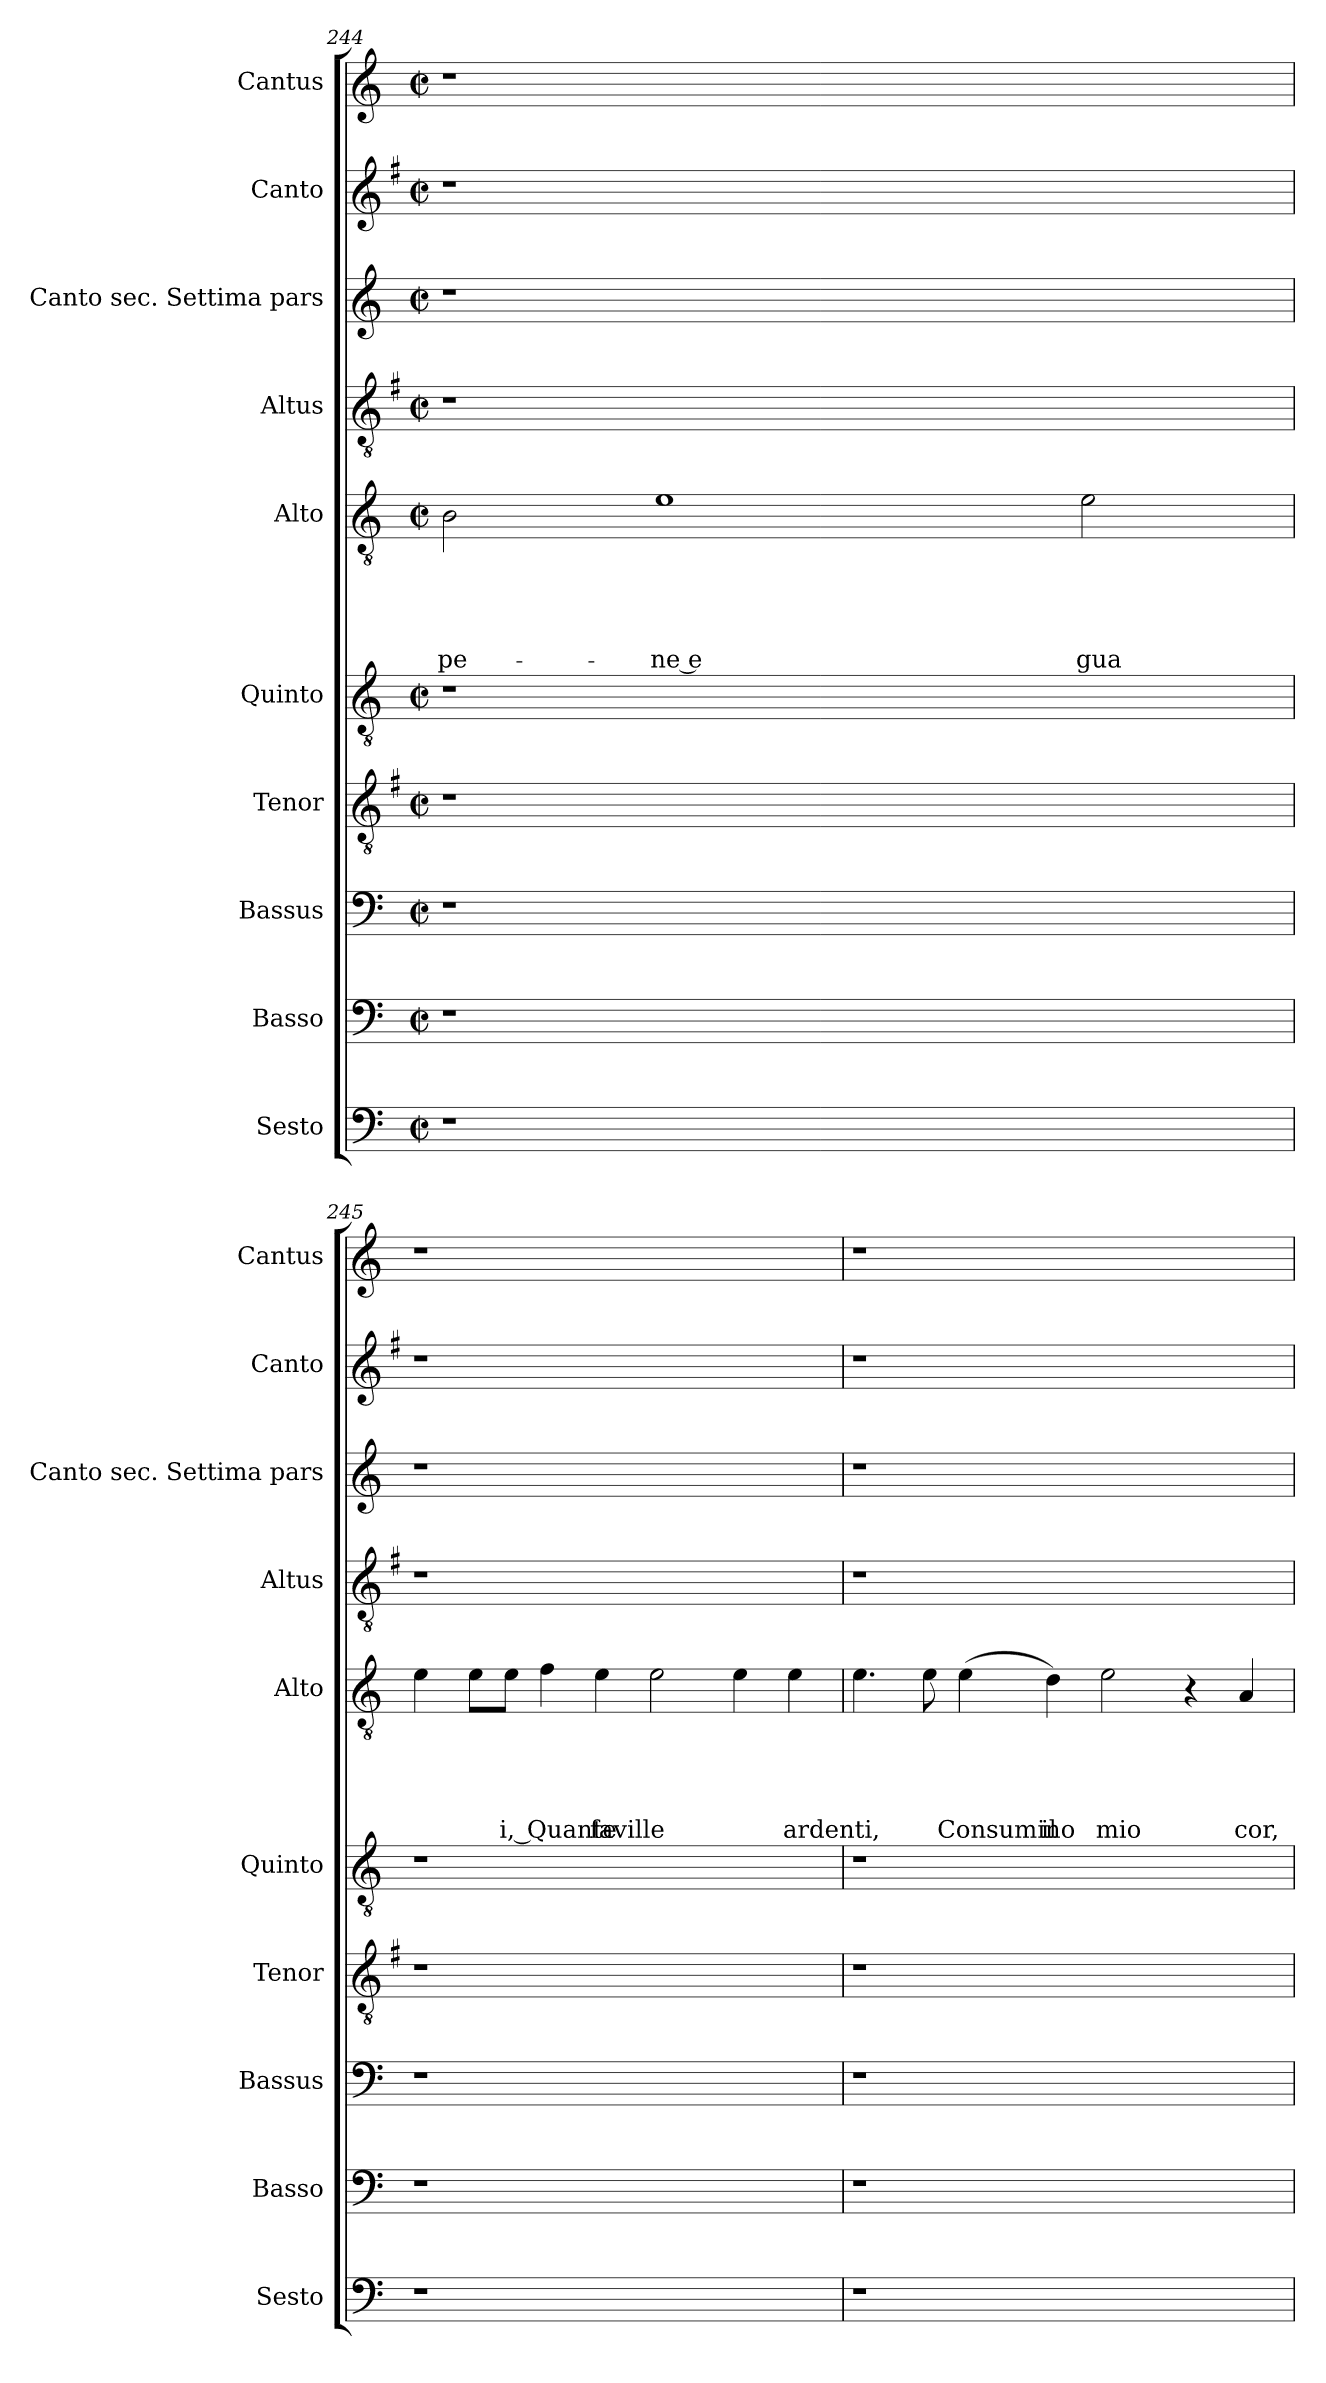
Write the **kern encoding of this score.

**kern	**kern	**kern	**kern	**kern	**kern	**text	**text	**text	**text	**text	**kern	**kern	**kern	**kern
*part10	*part9	*part8	*part7	*part6	*part5	*part5	*part5	*part5	*part5	*part5	*part4	*part3	*part2	*part1
*staff10	*staff9	*staff8	*staff7	*staff6	*staff5	*staff5	*staff5	*staff5	*staff5	*staff5	*staff4	*staff3	*staff2	*staff1
*I"Sesto	*I"Basso	*I"Bassus	*I"Tenor	*I"Quinto	*I"Alto	*	*	*	*	*	*I"Altus	*I"Canto sec. Settima pars	*I"Canto	*I"Cantus
*I'Sesto	*I'Basso	*I'Bassus	*I'Tenor	*I'Quinto	*I'Alto	*	*	*	*	*	*I'Altus	*I'Canto sec. Settima pars	*I'Canto	*I'Cantus
!!LO:LB:g=z
*clefF4	*clefF4	*clefF4	*clefGv2	*clefGv2	*clefGv2	*	*	*	*	*	*clefGv2	*clefG2	*clefG2	*clefG2
*k[]	*k[]	*k[]	*k[f#]	*k[]	*k[]	*	*	*	*	*	*k[f#]	*k[]	*k[f#]	*k[]
*C:	*C:	*C:	*G:	*C:	*C:	*	*	*	*	*	*G:	*C:	*G:	*C:
*M2/2	*M2/2	*M2/2	*M2/2	*M2/2	*M2/2	*	*	*	*	*	*M2/2	*M2/2	*M2/2	*M2/2
*met(c|)	*met(c|)	*met(c|)	*met(c|)	*met(c|)	*met(c|)	*	*	*	*	*	*met(c|)	*met(c|)	*met(c|)	*met(c|)
=244	=244	=244	=244	=244	=244	=244	=244	=244	=244	=244	=244	=244	=244	=244
!	!	!	!	!	!	!	!	!	!	!LO:LY:b:rj	!	!	!	!
1r	1r	1r	1r	1r	2B\	.	.	.	.	pe-	1r	1r	1r	1r
!	!	!	!	!	!	!	!	!	!	!LO:LY:b	!	!	!	!
.	.	.	.	.	1e	.	.	.	.	-ne e	.	.	.	.
1ryy	1ryy	1ryy	1ryy	1ryy	.	.	.	.	.	.	1ryy	1ryy	1ryy	1ryy
!	!	!	!	!	!	!	!	!	!	!LO:LY:b	!	!	!	!
.	.	.	.	.	2e\	.	.	.	.	gua	.	.	.	.
=245	=245	=245	=245	=245	=245	=245	=245	=245	=245	=245	=245	=245	=245	=245
1r	1r	1r	1r	1r	4e\	.	.	.	.	.	1r	1r	1r	1r
.	.	.	.	.	8e\L	.	.	.	.	.	.	.	.	.
!	!	!	!	!	!	!	!	!	!	!LO:LY:b	!	!	!	!
.	.	.	.	.	8e\J	.	.	.	.	i, Quante	.	.	.	.
.	.	.	.	.	4f\	.	.	.	.	.	.	.	.	.
!	!	!	!	!	!	!	!	!	!	!LO:LY:b	!	!	!	!
.	.	.	.	.	4e\	.	.	.	.	faville	.	.	.	.
1ryy	1ryy	1ryy	1ryy	1ryy	2e\	.	.	.	.	.	1ryy	1ryy	1ryy	1ryy
.	.	.	.	.	4e\	.	.	.	.	.	.	.	.	.
!	!	!	!	!	!	!	!	!	!	!LO:LY:b	!	!	!	!
.	.	.	.	.	4e\	.	.	.	.	ardenti,	.	.	.	.
=246	=246	=246	=246	=246	=246	=246	=246	=246	=246	=246	=246	=246	=246	=246
1r	1r	1r	1r	1r	4.e\	.	.	.	.	.	1r	1r	1r	1r
.	.	.	.	.	8e\	.	.	.	.	.	.	.	.	.
!	!	!	!	!	!	!	!	!	!	!LO:LY:b	!	!	!	!
.	.	.	.	.	(<4e\	.	.	.	.	Consumino	.	.	.	.
!	!	!	!	!	!	!	!	!	!	!LO:LY:b	!	!	!	!
.	.	.	.	.	4d\)	.	.	.	.	il	.	.	.	.
!	!	!	!	!	!	!	!	!	!	!LO:LY:b	!	!	!	!
1ryy	1ryy	1ryy	1ryy	1ryy	2e\	.	.	.	.	mio	1ryy	1ryy	1ryy	1ryy
.	.	.	.	.	4r	.	.	.	.	.	.	.	.	.
!	!	!	!	!	!	!	!	!	!	!LO:LY:b	!	!	!	!
.	.	.	.	.	4A/	.	.	.	.	cor,	.	.	.	.
=	=	=	=	=	=	=	=	=	=	=	=	=	=	=
*-	*-	*-	*-	*-	*-	*-	*-	*-	*-	*-	*-	*-	*-	*-
